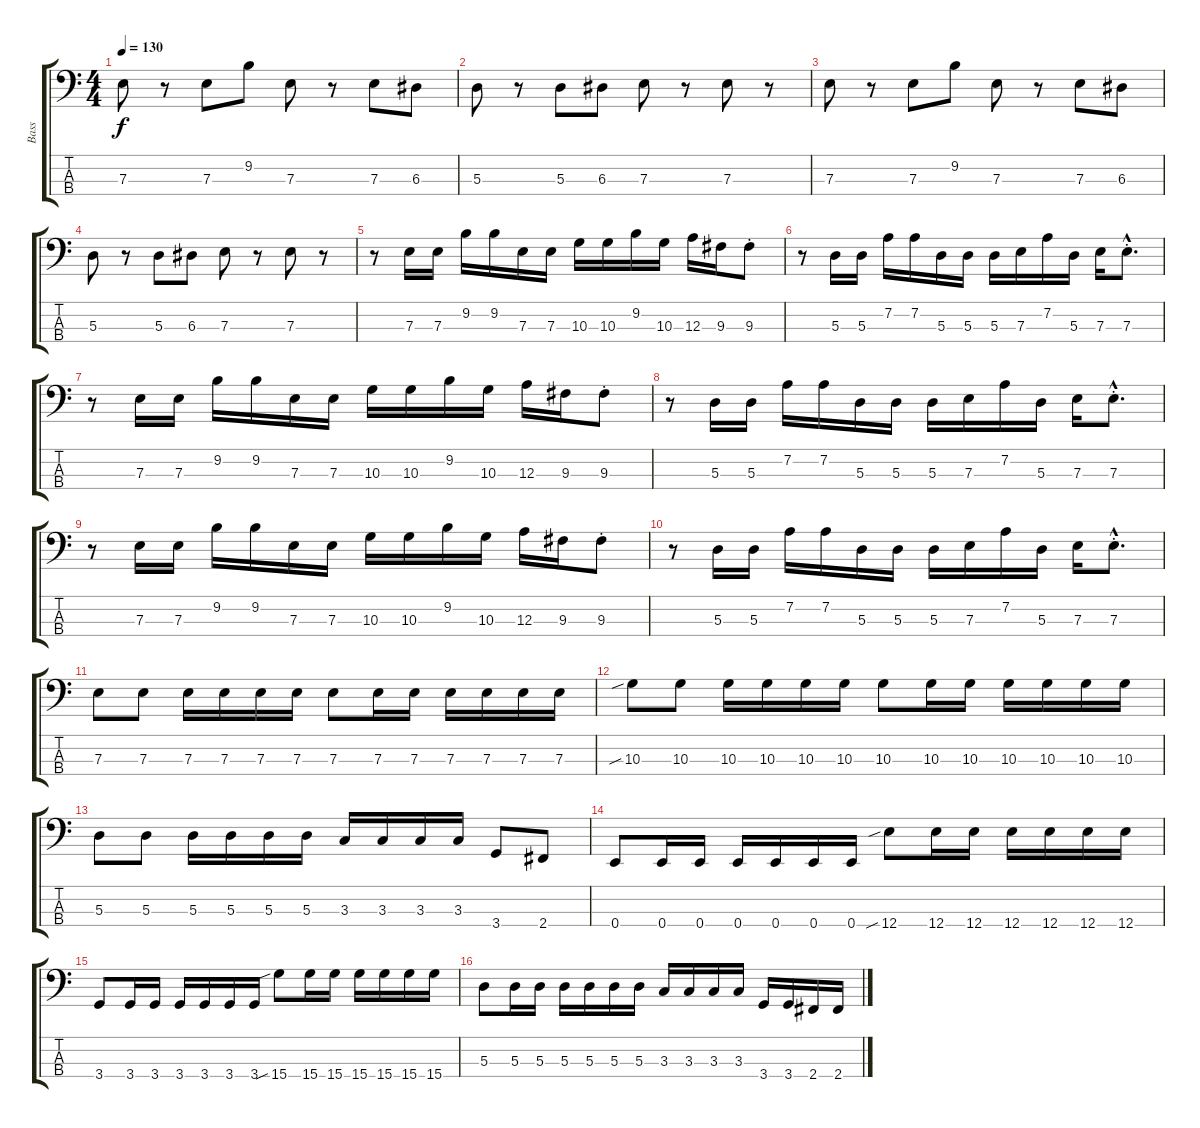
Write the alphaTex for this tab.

\track ("Bass" "Bass") {instrument electricbasspick}
\staff {score tabs}
\tuning (G2 D2 A1 E1) {hide}
\ts (4 4)
\tempo 130
\clef f4
\ks c
7.3.8{dy f} r.8 7.3.8 9.2.8 7.3.8 r.8 7.3.8 6.3.8 |
5.3.8 r.8 5.3.8 6.3.8 7.3.8 r.8 7.3.8 r.8 |
7.3.8 r.8 7.3.8 9.2.8 7.3.8 r.8 7.3.8 6.3.8 |
5.3.8 r.8 5.3.8 6.3.8 7.3.8 r.8 7.3.8 r.8 |
r.8 7.3.16 7.3.16 9.2.16 9.2.16 7.3.16 7.3.16 10.3.16 10.3.16 9.2.16 10.3.16 12.3.16 9.3.16 9.3{st}.8 |
r.8 5.3.16 5.3.16 7.2.16 7.2.16 5.3.16 5.3.16 5.3.16 7.3.16 7.2.16 5.3.16 7.3.16 7.3{hac st}.8{d} |
r.8 7.3.16 7.3.16 9.2.16 9.2.16 7.3.16 7.3.16 10.3.16 10.3.16 9.2.16 10.3.16 12.3.16 9.3.16 9.3{st}.8 |
r.8 5.3.16 5.3.16 7.2.16 7.2.16 5.3.16 5.3.16 5.3.16 7.3.16 7.2.16 5.3.16 7.3.16 7.3{hac st}.8{d} |
r.8 7.3.16 7.3.16 9.2.16 9.2.16 7.3.16 7.3.16 10.3.16 10.3.16 9.2.16 10.3.16 12.3.16 9.3.16 9.3{st}.8 |
r.8 5.3.16 5.3.16 7.2.16 7.2.16 5.3.16 5.3.16 5.3.16 7.3.16 7.2.16 5.3.16 7.3.16 7.3{hac st}.8{d} |
7.3.8 7.3.8 7.3.16 7.3.16 7.3.16 7.3.16 7.3.8 7.3.16 7.3.16 7.3.16 7.3.16 7.3.16 7.3.16 |
10.3{sib}.8 10.3.8 10.3.16 10.3.16 10.3.16 10.3.16 10.3.8 10.3.16 10.3.16 10.3.16 10.3.16 10.3.16 10.3.16 |
5.3.8 5.3.8 5.3.16 5.3.16 5.3.16 5.3.16 3.3.16 3.3.16 3.3.16 3.3.16 3.4.8 2.4.8 |
0.4.8 0.4.16 0.4.16 0.4.16 0.4.16 0.4.16 0.4.16 12.4{sib}.8 12.4.16 12.4.16 12.4.16 12.4.16 12.4.16 12.4.16 |
3.4.8 3.4.16 3.4.16 3.4.16 3.4.16 3.4.16 3.4.16 15.4{sib}.8 15.4.16 15.4.16 15.4.16 15.4.16 15.4.16 15.4.16 |
5.3.8 5.3.16 5.3.16 5.3.16 5.3.16 5.3.16 5.3.16 3.3.16 3.3.16 3.3.16 3.3.16 3.4.16 3.4.16 2.4.16 2.4.16
